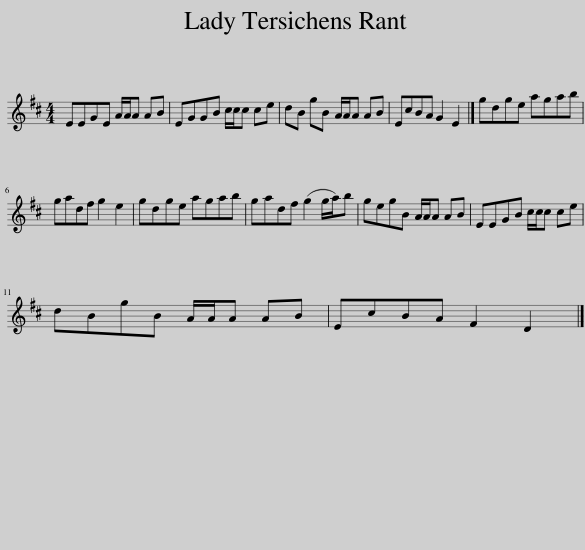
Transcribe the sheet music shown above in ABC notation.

X:1
L:1/8
M:4/4
I:linebreak $
K:D
V:1 treble
V:1
 EEGE A/A/A AB | EGGB c/c/c ce | dB gB A/A/A AB | EcBA G2 E2 |] gdge agab |$ %5
 gadf g2 e2 | gdge agab | gadf (g2 g/a/)b | gegB A/A/A AB | EEGB c/c/c ce |$ %10
 dBgB A/A/A AB | EcBA F2 D2 |] %12
